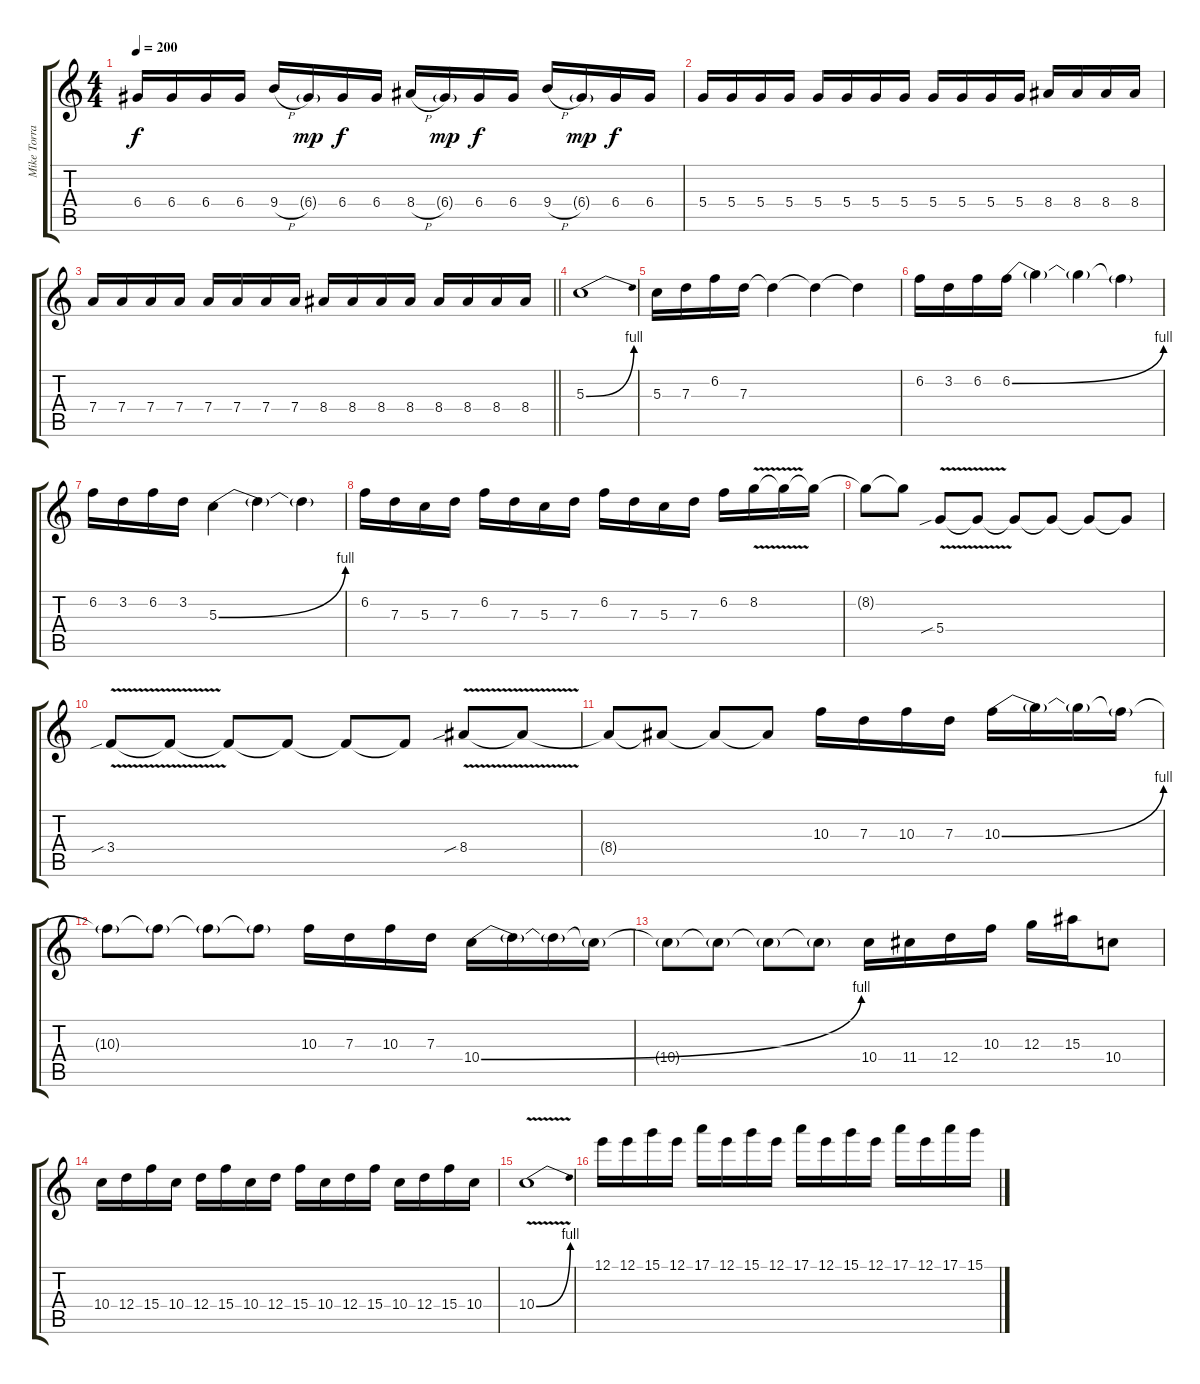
\track ("Mike Torrao" "Mike Torra") {instrument distortionguitar}
\staff {score tabs}
\tuning (E4 B3 G3 D3 A2 E2) {hide}
\ts (4 4)
\tempo 200
\clef g2
\ks c
6.4.16{dy f} 6.4.16 6.4.16 6.4.16 9.4{h}.16 6.4{g}.16{dy mp} 6.4.16{dy f} 6.4.16 8.4{h}.16 6.4{g}.16{dy mp} 6.4.16{dy f} 6.4.16 9.4{h}.16 6.4{g}.16{dy mp} 6.4.16{dy f} 6.4.16 |
5.4.16 5.4.16 5.4.16 5.4.16 5.4.16 5.4.16 5.4.16 5.4.16 5.4.16 5.4.16 5.4.16 5.4.16 8.4.16 8.4.16 8.4.16 8.4.16 |
\barLineRight lightlight
7.4.16 7.4.16 7.4.16 7.4.16 7.4.16 7.4.16 7.4.16 7.4.16 8.4.16 8.4.16 8.4.16 8.4.16 8.4.16 8.4.16 8.4.16 8.4.16 |
5.3{be (bend 0 0 60 4)}.1 |
5.3.16 7.3.16 6.2.16 7.3.16 7.3{t}.4 7.3{t}.4 7.3{t}.4 |
6.2.16 3.2.16 6.2.16 6.2{be (bend 0 0 60 4)}.16 6.2{t}.4 6.2{t}.4 6.2{t}.4 |
6.2.16 3.2.16 6.2.16 3.2.16 5.3{be (bend 0 0 60 4)}.4 5.3{t}.4 5.3{t}.4 |
6.2.16 7.3.16 5.3.16 7.3.16 6.2.16 7.3.16 5.3.16 7.3.16 6.2.16 7.3.16 5.3.16 7.3.16 6.2.16 8.2{v}.16 8.2{t}.16 8.2{t}.16 |
8.2{t}.8 8.2{t}.8 5.4{v sib}.8 5.4{t}.8 5.4{t}.8 5.4{t}.8 5.4{t}.8 5.4{t}.8 |
3.4{v sib}.8 3.4{t}.8 3.4{t}.8 3.4{t}.8 3.4{t}.8 3.4{t}.8 8.4{v sib}.8 8.4{t}.8 |
8.4{t}.8 8.4{t}.8 8.4{t}.8 8.4{t}.8 10.3.16 7.3.16 10.3.16 7.3.16 10.3{be (bend 0 0 60 4)}.16 10.3{t}.16 10.3{t}.16 10.3{t}.16 |
10.3{t}.8 10.3{t}.8 10.3{t}.8 10.3{t}.8 10.3.16 7.3.16 10.3.16 7.3.16 10.4{be (bend 0 0 60 4)}.16 10.4{t}.16 10.4{t}.16 10.4{t}.16 |
10.4{t}.8 10.4{t}.8 10.4{t}.8 10.4{t}.8 10.4.16 11.4.16 12.4.16 10.3.16 12.3.16 15.3.16 10.4.8 |
10.4.16 12.4.16 15.4.16 10.4.16 12.4.16 15.4.16 10.4.16 12.4.16 15.4.16 10.4.16 12.4.16 15.4.16 10.4.16 12.4.16 15.4.16 10.4.16 |
10.4{be (bend 0 0 60 4) v}.1 |
12.1.16 12.1.16 15.1.16 12.1.16 17.1.16 12.1.16 15.1.16 12.1.16 17.1.16 12.1.16 15.1.16 12.1.16 17.1.16 12.1.16 17.1.16 15.1.16
